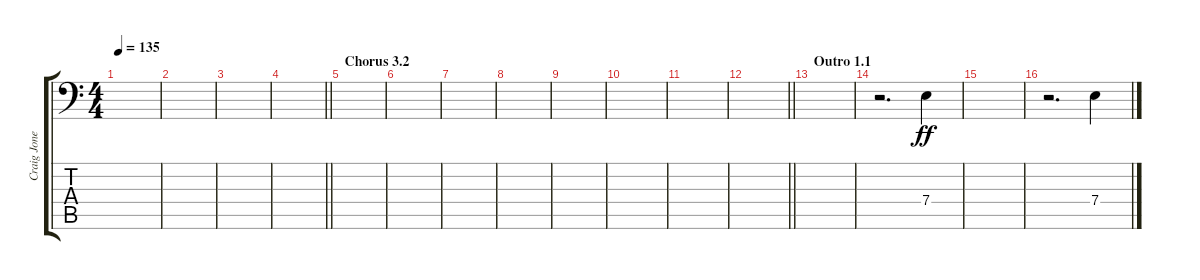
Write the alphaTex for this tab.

\track ("Craig Jones" "Craig Jone") {instrument flute}
\staff {score tabs}
\tuning (B4 Gb3 D3 A2 E2 A0) {hide}
\ts (4 4)
\tempo 135
\clef f4
\ks c
|
|
|
\barLineRight lightlight
|
\section ("" "Chorus 3.2")
|
|
|
|
|
|
|
\barLineRight lightlight
|
\section ("" "Outro 1.1")
|
r.2{d volume 16 instrument guitarharmonics} 7.4.4{dy ff} |
|
r.2{d volume 16 instrument guitarharmonics} 7.4.4
